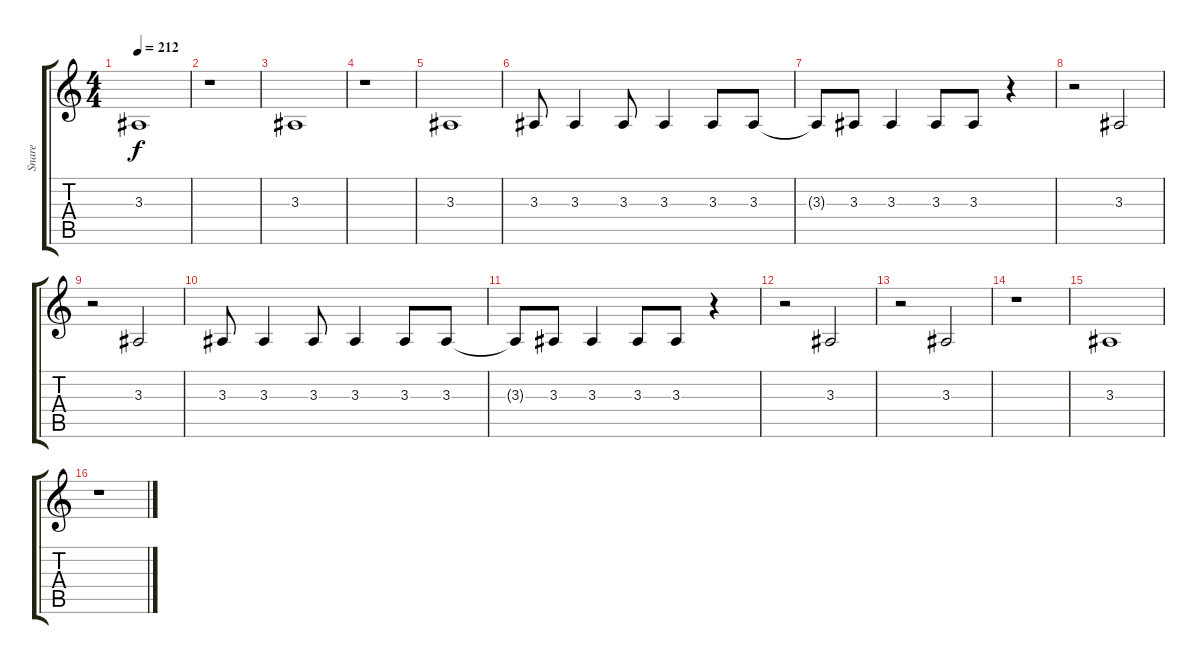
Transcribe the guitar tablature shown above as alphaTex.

\track ("Snare" "Snare") {instrument timpani}
\staff {score tabs}
\tuning (E4 B3 G3 D3 A2 E2) {hide}
\ts (4 4)
\tempo 212
\clef g2
\ks c
3.3.1{dy f} |
r.1 |
3.3.1 |
r.1 |
3.3.1 |
3.3.8 3.3.4 3.3.8 3.3.4 3.3.8 3.3.8 |
3.3{t}.8 3.3.8 3.3.4 3.3.8 3.3.8 r.4 |
r.2 3.3.2 |
r.2 3.3.2 |
3.3.8 3.3.4 3.3.8 3.3.4 3.3.8 3.3.8 |
3.3{t}.8 3.3.8 3.3.4 3.3.8 3.3.8 r.4 |
r.2 3.3.2 |
r.2 3.3.2 |
r.1 |
3.3.1 |
r.1
